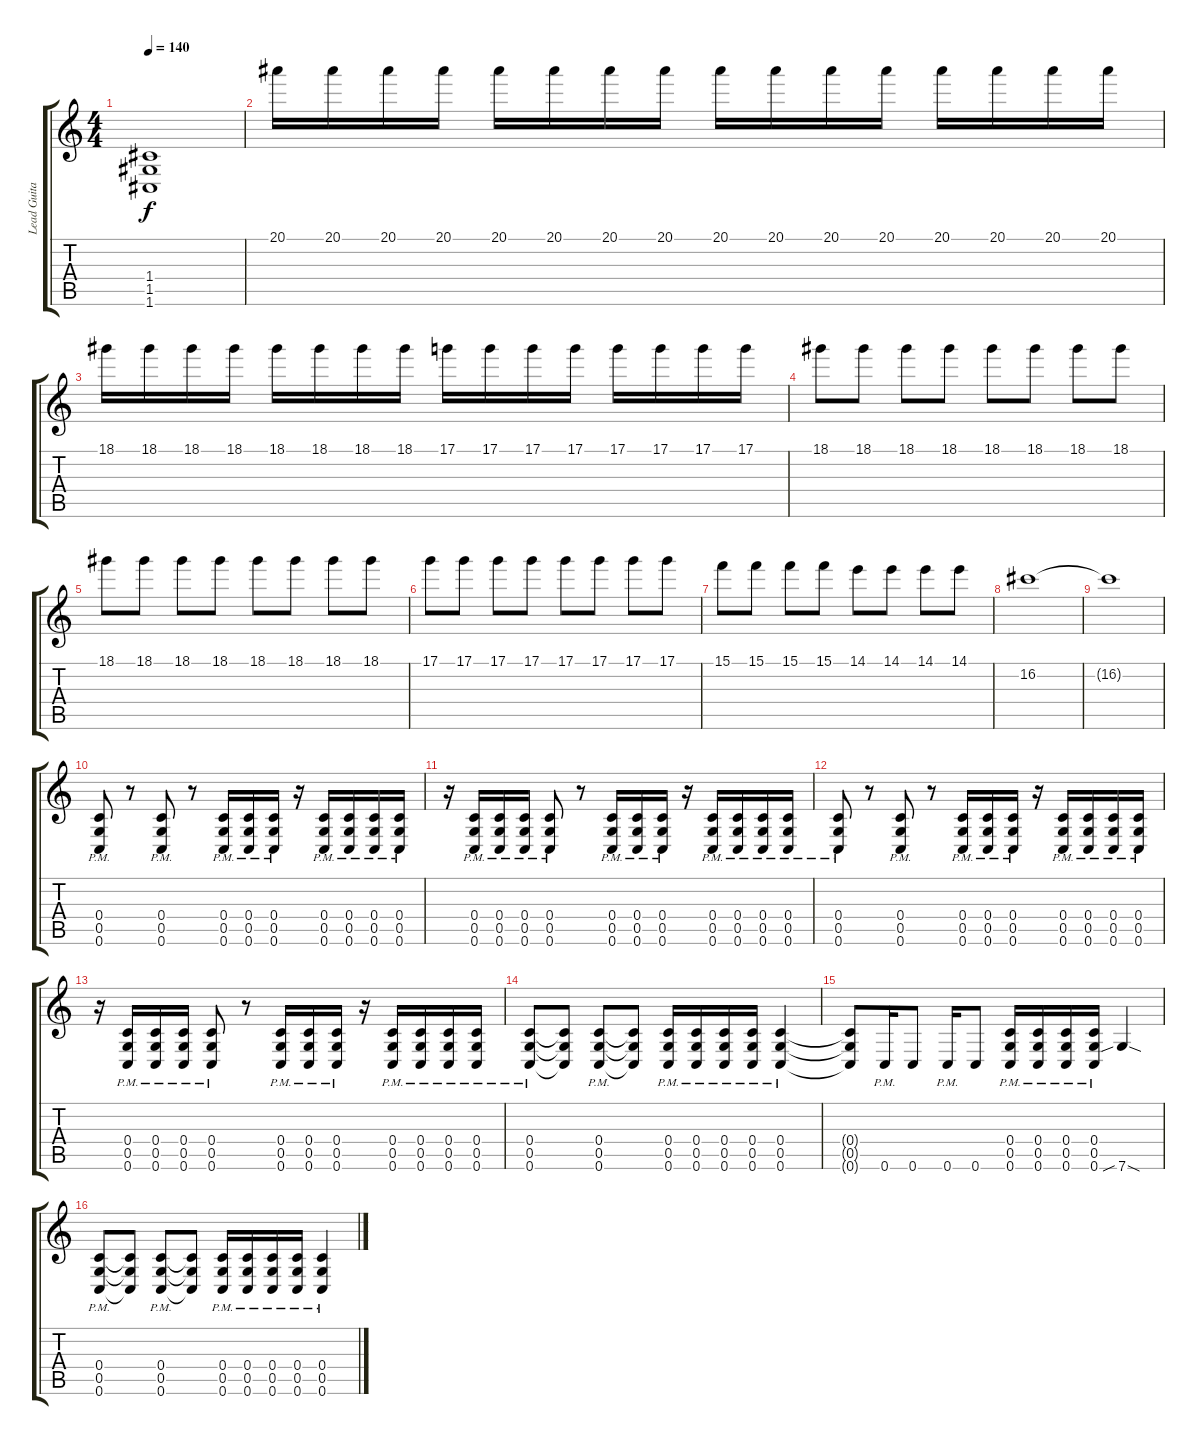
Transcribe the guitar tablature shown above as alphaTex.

\track ("Lead Guitar" "Lead Guita") {instrument distortionguitar}
\staff {score tabs}
\tuning (D4 A3 F3 C3 G2 C2) {hide}
\ts (4 4)
\tempo 140
\clef g2
\ks c
(1.4{t} 1.5{t} 1.6{t}).1{dy f} |
20.1.16 20.1.16 20.1.16 20.1.16 20.1.16 20.1.16 20.1.16 20.1.16 20.1.16 20.1.16 20.1.16 20.1.16 20.1.16 20.1.16 20.1.16 20.1.16 |
18.1.16 18.1.16 18.1.16 18.1.16 18.1.16 18.1.16 18.1.16 18.1.16 17.1.16 17.1.16 17.1.16 17.1.16 17.1.16 17.1.16 17.1.16 17.1.16 |
18.1.8 18.1.8 18.1.8 18.1.8 18.1.8 18.1.8 18.1.8 18.1.8 |
18.1.8 18.1.8 18.1.8 18.1.8 18.1.8 18.1.8 18.1.8 18.1.8 |
17.1.8 17.1.8 17.1.8 17.1.8 17.1.8 17.1.8 17.1.8 17.1.8 |
15.1.8 15.1.8 15.1.8 15.1.8 14.1.8 14.1.8 14.1.8 14.1.8 |
16.2.1 |
16.2{t}.1 |
(0.4{pm} 0.5{pm} 0.6{pm}).8 r.8 (0.4{pm} 0.5{pm} 0.6{pm}).8 r.8 (0.4{pm} 0.5{pm} 0.6{pm}).16 (0.4{pm} 0.5{pm} 0.6{pm}).16 (0.4{pm} 0.5{pm} 0.6{pm}).16 r.16 (0.4{pm} 0.5{pm} 0.6{pm}).16 (0.4{pm} 0.5{pm} 0.6{pm}).16 (0.4{pm} 0.5{pm} 0.6{pm}).16 (0.4{pm} 0.5{pm} 0.6{pm}).16 |
r.16 (0.4{pm} 0.5{pm} 0.6{pm}).16 (0.4{pm} 0.5{pm} 0.6{pm}).16 (0.4{pm} 0.5{pm} 0.6{pm}).16 (0.4{pm} 0.5{pm} 0.6{pm}).8 r.8 (0.4{pm} 0.5{pm} 0.6{pm}).16 (0.4{pm} 0.5{pm} 0.6{pm}).16 (0.4{pm} 0.5{pm} 0.6{pm}).16 r.16 (0.4{pm} 0.5{pm} 0.6{pm}).16 (0.4{pm} 0.5{pm} 0.6{pm}).16 (0.4{pm} 0.5{pm} 0.6{pm}).16 (0.4{pm} 0.5{pm} 0.6{pm}).16 |
(0.4{pm} 0.5{pm} 0.6{pm}).8 r.8 (0.4{pm} 0.5{pm} 0.6{pm}).8 r.8 (0.4{pm} 0.5{pm} 0.6{pm}).16 (0.4{pm} 0.5{pm} 0.6{pm}).16 (0.4{pm} 0.5{pm} 0.6{pm}).16 r.16 (0.4{pm} 0.5{pm} 0.6{pm}).16 (0.4{pm} 0.5{pm} 0.6{pm}).16 (0.4{pm} 0.5{pm} 0.6{pm}).16 (0.4{pm} 0.5{pm} 0.6{pm}).16 |
r.16 (0.4{pm} 0.5{pm} 0.6{pm}).16 (0.4{pm} 0.5{pm} 0.6{pm}).16 (0.4{pm} 0.5{pm} 0.6{pm}).16 (0.4{pm} 0.5{pm} 0.6{pm}).8 r.8 (0.4{pm} 0.5{pm} 0.6{pm}).16 (0.4{pm} 0.5{pm} 0.6{pm}).16 (0.4{pm} 0.5{pm} 0.6{pm}).16 r.16 (0.4{pm} 0.5{pm} 0.6{pm}).16 (0.4{pm} 0.5{pm} 0.6{pm}).16 (0.4{pm} 0.5{pm} 0.6{pm}).16 (0.4{pm} 0.5{pm} 0.6{pm}).16 |
(0.4{pm} 0.5{pm} 0.6{pm}).8 (0.4{t} 0.5{t} 0.6{t}).8 (0.4{pm} 0.5{pm} 0.6{pm}).8 (0.4{t} 0.5{t} 0.6{t}).8 (0.4{pm} 0.5{pm} 0.6{pm}).16 (0.4{pm} 0.5{pm} 0.6{pm}).16 (0.4{pm} 0.5{pm} 0.6{pm}).16 (0.4{pm} 0.5{pm} 0.6{pm}).16 (0.4{pm} 0.5{pm} 0.6{pm}).4 |
(0.4{t} 0.5{t} 0.6{t}).8 0.6{pm}.16 0.6.8 0.6{pm}.16 0.6.8 (0.4{pm} 0.5{pm} 0.6{pm}).16 (0.4{pm} 0.5{pm} 0.6{pm}).16 (0.4{pm} 0.5{pm} 0.6{pm}).16 (0.4{pm} 0.5{pm} 0.6{pm}).16 7.6{sib sod}.4 |
(0.4{pm} 0.5{pm} 0.6{pm}).8 (0.4{t} 0.5{t} 0.6{t}).8 (0.4{pm} 0.5{pm} 0.6{pm}).8 (0.4{t} 0.5{t} 0.6{t}).8 (0.4{pm} 0.5{pm} 0.6{pm}).16 (0.4{pm} 0.5{pm} 0.6{pm}).16 (0.4{pm} 0.5{pm} 0.6{pm}).16 (0.4{pm} 0.5{pm} 0.6{pm}).16 (0.4{pm} 0.5{pm} 0.6{pm}).4
